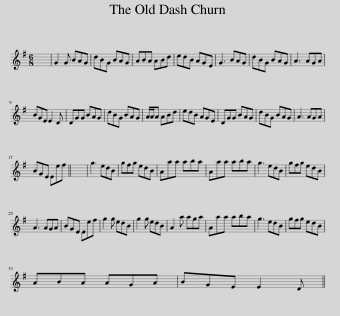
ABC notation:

X:1
L:1/8
M:6/8
I:linebreak $
K:G
V:1 treble
V:1
 x6 | G2 G BAG | dBG BAG | ABA ABd | edB AGE | %5
 G3 BAG | dBG BAG | A3 AGA |$ BGE E2 D | DGG BAG | %10
 dBG BAG | A/A/A ABd | edB AGE | DGG BAG | dBG BAG | %15
 A3 AGA |$ BGE Eef || x6 | g3 edB | gfg edB | %20
 Aaa aba | Aaa aba | g3 edB | gfg edB |$ A3 AGA | %25
 BGE Eef | g2 g edB | g2 g edB | A2 a aga | Aaa aba | %30
 g3 edB | gfg edB |$ ABA AGA | BGE E2 D || %34
